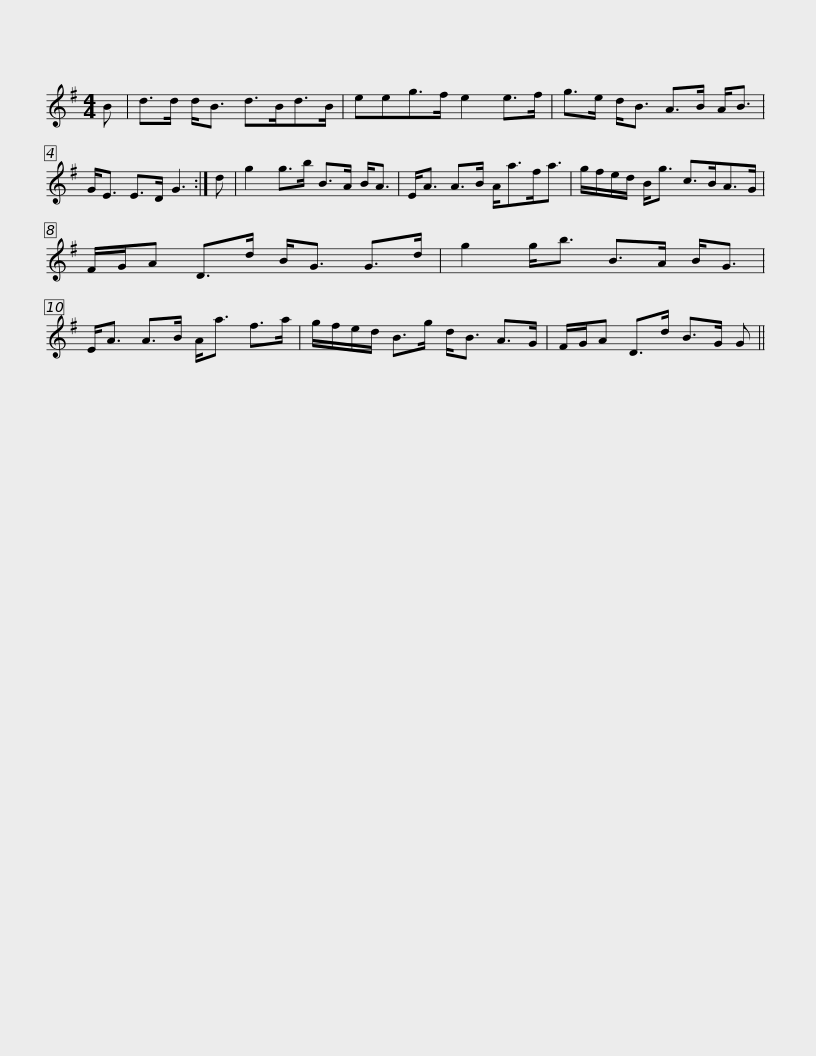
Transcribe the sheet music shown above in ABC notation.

X:1
L:1/8
M:4/4
I:linebreak $
K:G
V:1 treble
V:1
 B | d>d d<B d>Bd>B | eeg>f e2 e>f | g>e d<B A>B A<B | G<E E>D G3 :| %5
 d |$ g2 g>b B>A B<A | E<A A>B A<af<a | g/f/e/d/ B<g c>BA>G | F/G/A D>d B<G G>d |$ %10
 g2 g<b B>A B<G | E<A A>B A<a f>a | g/f/e/d/ B>g d<B A>G | F/G/A D>d B>G G || %14
